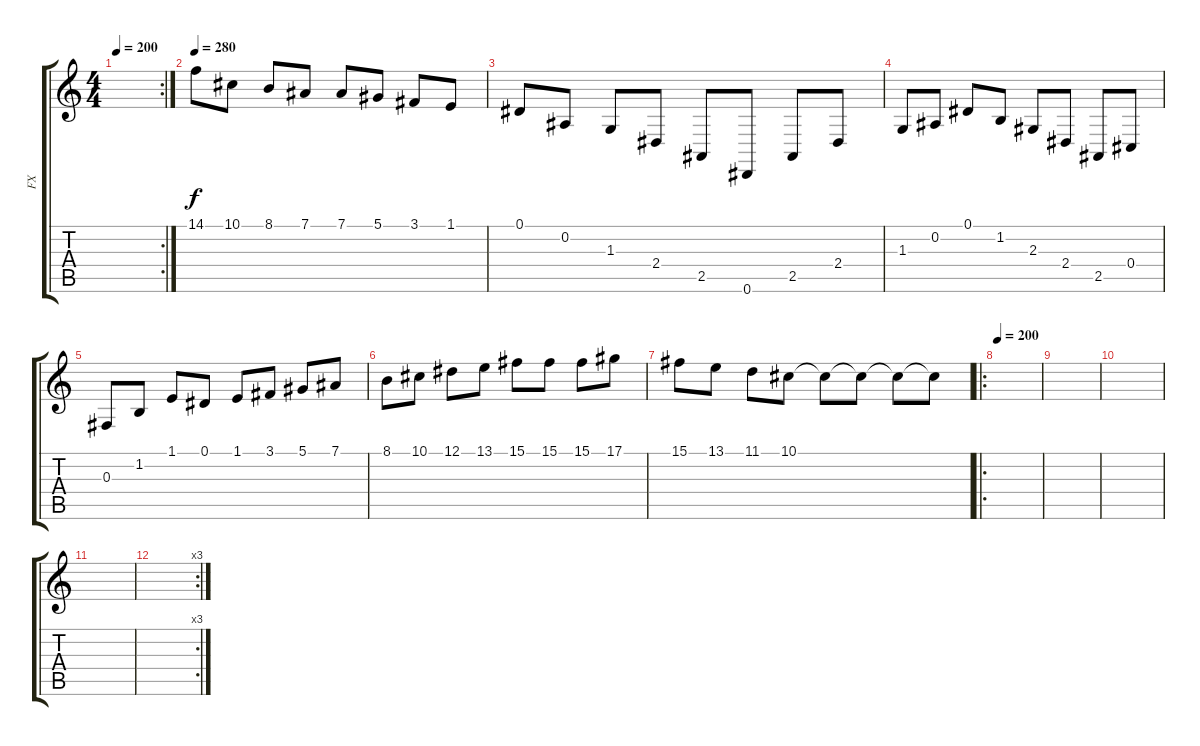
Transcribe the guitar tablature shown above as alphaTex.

\track ("FX" "FX") {instrument fx4atmosphere}
\staff {score tabs}
\tuning (Eb4 Bb3 Gb3 Db3 Ab2 Eb2) {hide}
\rc 2
\ts (4 4)
\tempo 200
\clef g2
\ks c
|
\tempo 280
14.1.8 10.1.8 8.1.8 7.1.8 7.1.8 5.1.8 3.1.8 1.1.8 |
0.1.8 0.2.8 1.3.8 2.4.8 2.5.8 0.6.8 2.5.8 2.4.8 |
1.3.8 0.2.8 0.1.8 1.2.8 2.3.8 2.4.8 2.5.8 0.4.8 |
0.3.8 1.2.8 1.1.8 0.1.8 1.1.8 3.1.8 5.1.8 7.1.8 |
8.1.8 10.1.8 12.1.8 13.1.8 15.1.8 15.1.8 15.1.8 17.1.8 |
15.1.8 13.1.8 11.1.8 10.1.8 10.1{t}.8 10.1{t}.8 10.1{t}.8 10.1{t}.8 |
\ro
\tempo 200
|
|
|
|
\rc 3
